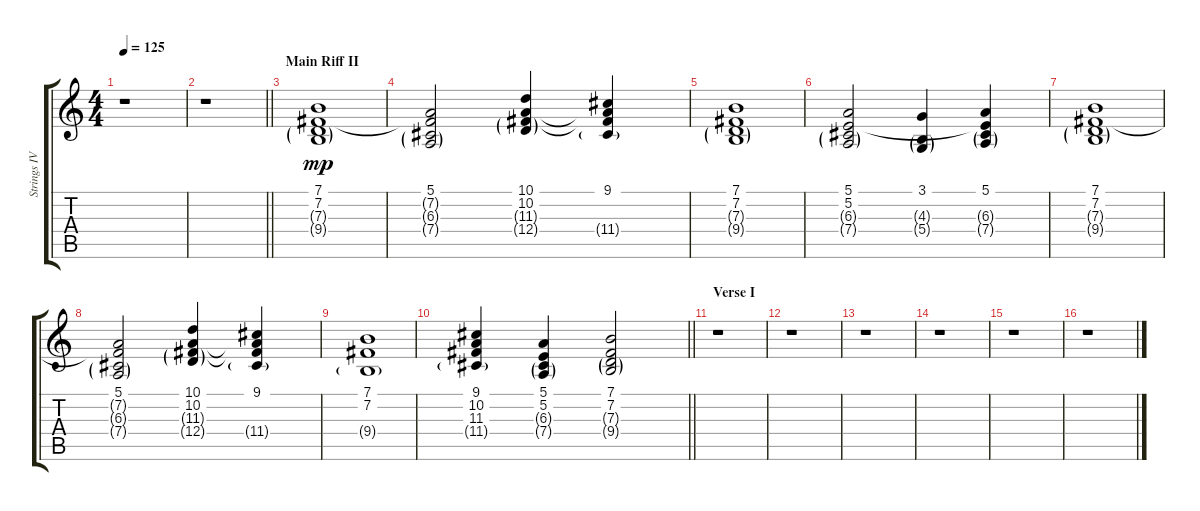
\track ("Strings IV" "Strings IV") {instrument stringensemble2}
\staff {score tabs}
\tuning (E4 B3 G3 D3 A2 E2) {hide}
\ts (4 4)
\tempo 125
\clef g2
\ks c
r.1{dy mp} |
\barLineRight lightlight
r.1 |
\section ("" "Main Riff II")
(7.1 7.2 7.3{g} 9.4{g}).1{volume 7 balance 9} |
(5.1 7.2{t} 6.3{g} 7.4{g}).2 (10.1 10.2 11.3{g} 12.4{g}).4 (9.1 10.2{t} 11.3{t} 11.4{g}).4 |
(7.1 7.2 7.3{g} 9.4{g}).1 |
(5.1 5.2 6.3{g} 7.4{g}).2 (3.1 4.3{g} 5.4{g}).4 (5.1 5.2{t} 6.3{g} 7.4{g}).4 |
(7.1 7.2 7.3{g} 9.4{g}).1 |
(5.1 7.2{t} 6.3{g} 7.4{g}).2 (10.1 10.2 11.3{g} 12.4{g}).4 (9.1 10.2{t} 11.3{t} 11.4{g}).4 |
(7.1 7.2 9.4{g}).1 |
\barLineRight lightlight
(9.1 10.2 11.3 11.4{g}).4 (5.1 5.2 6.3{g} 7.4{g}).4 (7.1 7.2 7.3{g} 9.4{g}).2 |
\section ("" "Verse I")
r.1 |
r.1 |
r.1 |
r.1 |
r.1 |
r.1
